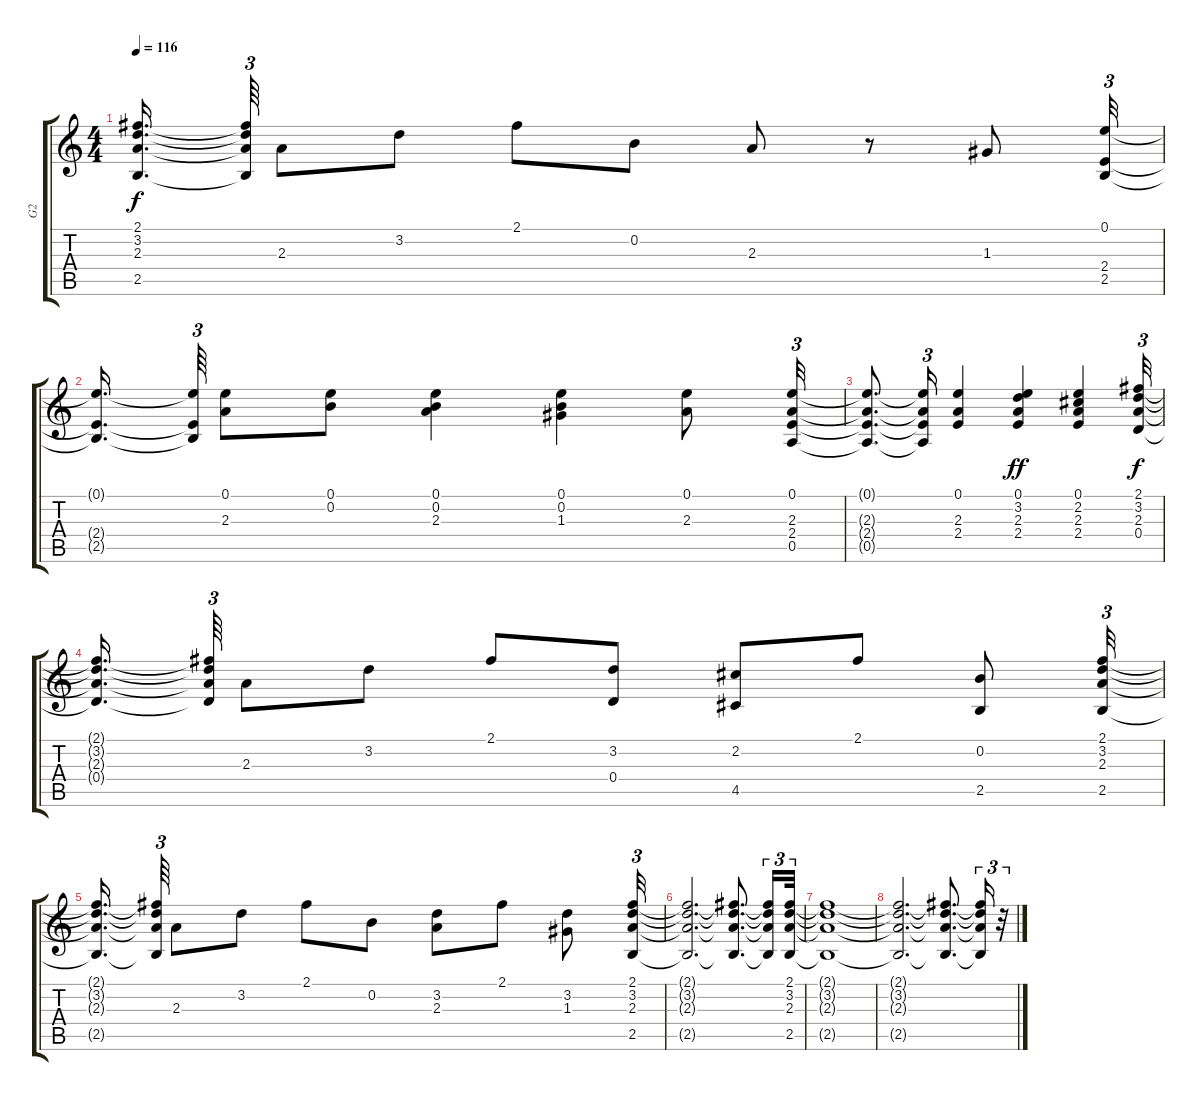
\track ("G2" "G2") {instrument acousticguitarsteel}
\staff {score tabs}
\tuning (E4 B3 G3 D3 A2 E2) {hide}
\ts (4 4)
\tempo 116
\clef g2
\ks c
(2.1{t} 3.2{t} 2.3{t} 2.5{t}).16{d dy f beam splitsecondary} (2.1{t} 3.2{t} 2.3{t} 2.5{t}).64{tu (3 2)} 2.3.8 3.2.8 2.1.8 0.2.8 2.3.8 r.8 1.3.8 (0.1 2.4 2.5).32{tu (3 2)} |
(0.1{t} 2.4{t} 2.5{t}).16{d beam splitsecondary} (0.1{t} 2.4{t} 2.5{t}).64{tu (3 2)} (0.1 2.3).8 (0.1 0.2).8 (0.1 0.2 2.3).4 (0.1 0.2 1.3).4 (0.1 2.3).8 (0.1 2.3 2.4 0.5).32{tu (3 2)} |
(0.1{t} 2.3{t} 2.4{t} 0.5{t}).8{d} (0.1{t} 2.3{t} 2.4{t} 0.5{t}).16{tu (3 2)} (0.1 2.3 2.4).4 (0.1 3.2 2.3 2.4).4{dy ff} (0.1 2.2 2.3 2.4).4 (2.1 3.2 2.3 0.4).32{tu (3 2) dy f} |
(2.1{t} 3.2{t} 2.3{t} 0.4{t}).16{d beam splitsecondary} (2.1{t} 3.2{t} 2.3{t} 0.4{t}).64{tu (3 2)} 2.3.8 3.2.8 2.1.8 (3.2 0.4).8 (2.2 4.5).8 2.1.8 (0.2 2.5).8 (2.1 3.2 2.3 2.5).32{tu (3 2)} |
(2.1{t} 3.2{t} 2.3{t} 2.5{t}).16{d beam splitsecondary} (2.1{t} 3.2{t} 2.3{t} 2.5{t}).64{tu (3 2)} 2.3.8 3.2.8 2.1.8 0.2.8 (3.2 2.3).8 2.1.8 (3.2 1.3).8 (2.1 3.2 2.3 2.5).32{tu (3 2)} |
(2.1{t} 3.2{t} 2.3{t} 2.5{t}).2{d} (2.1{t} 3.2{t} 2.3{t} 2.5{t}).8{d} (2.1{t} 3.2{t} 2.3{t} 2.5{t}).16{tu (3 2)} (2.1 3.2 2.3 2.5).32{tu (3 2)} |
(2.1{t} 3.2{t} 2.3{t} 2.5{t}).1 |
(2.1{t} 3.2{t} 2.3{t} 2.5{t}).2{d} (2.1{t} 3.2{t} 2.3{t} 2.5{t}).8{d} (2.1{t} 3.2{t} 2.3{t} 2.5{t}).16{tu (3 2)} r.32{tu (3 2)}
